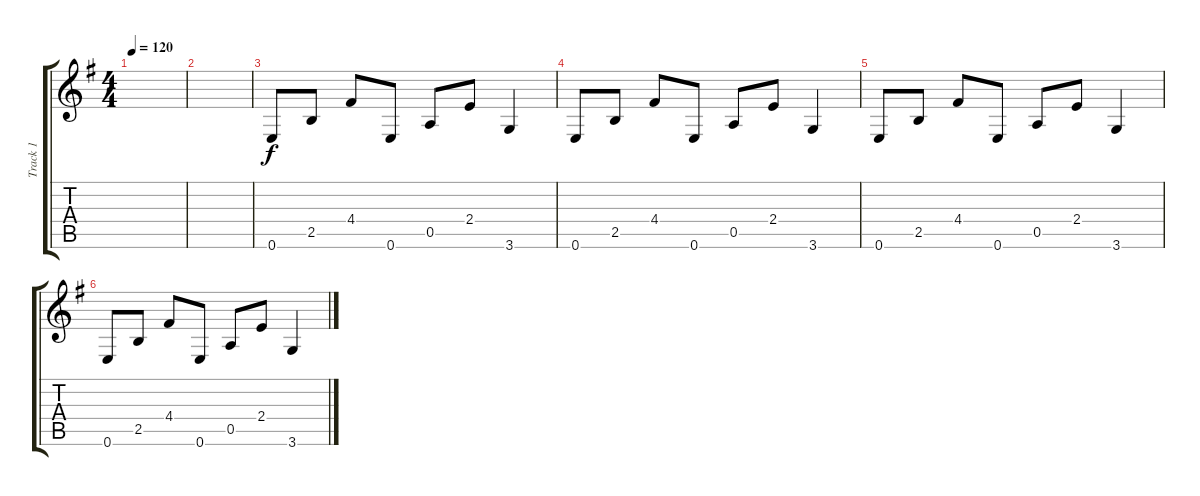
\track ("Track 1" "Track 1") {instrument acousticguitarsteel}
\staff {score tabs}
\tuning (E4 B3 G3 D3 A2 E2) {hide}
\ts (4 4)
\tempo 120
\clef g2
\ks g
|
|
0.6.8 2.5.8 4.4.8 0.6.8 0.5.8 2.4.8 3.6.4 |
0.6.8 2.5.8 4.4.8 0.6.8 0.5.8 2.4.8 3.6.4 |
0.6.8 2.5.8 4.4.8 0.6.8 0.5.8 2.4.8 3.6.4 |
0.6.8 2.5.8 4.4.8 0.6.8 0.5.8 2.4.8 3.6.4
